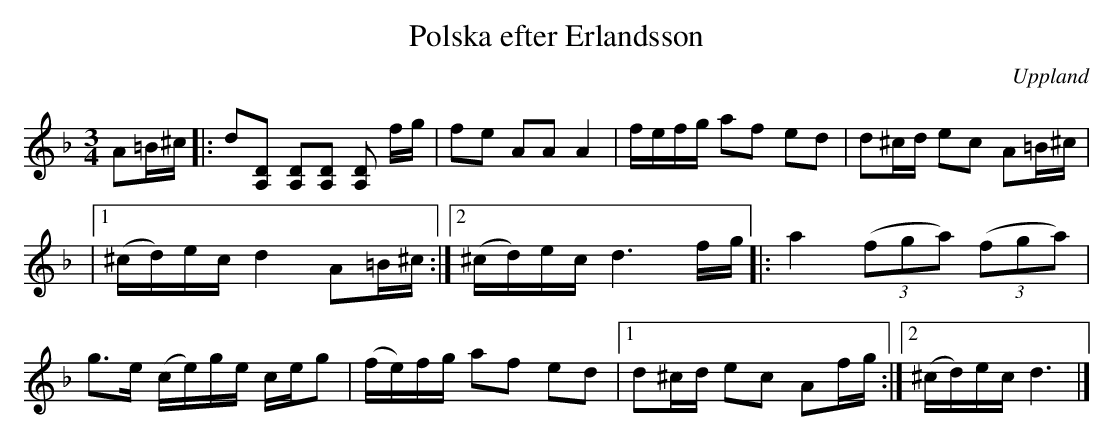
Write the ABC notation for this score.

X:1
T: Polska efter Erlandsson
O: Uppland
M: 3/4
L: 1/16
K: Dm
A2=B^c |: d2[D2A,2] [D2A,2][D2A,2] [A,2D2] fg | f2e2 A2A2 A4 | fefg a2f2 e2d2 | d2^cd e2c2 A2=B^c |
|1 (^cd)ec d4 A2=B^c :|2 (^cd)ec d6fg |: a4 ((3f2g2a2) ((3f2g2a2) |
 g2>e2 (ce)ge ceg2 | (fe)fg a2f2 e2d2 |1 d2^cd e2c2 A2fg :|2 (^cd)ec d6 |]
